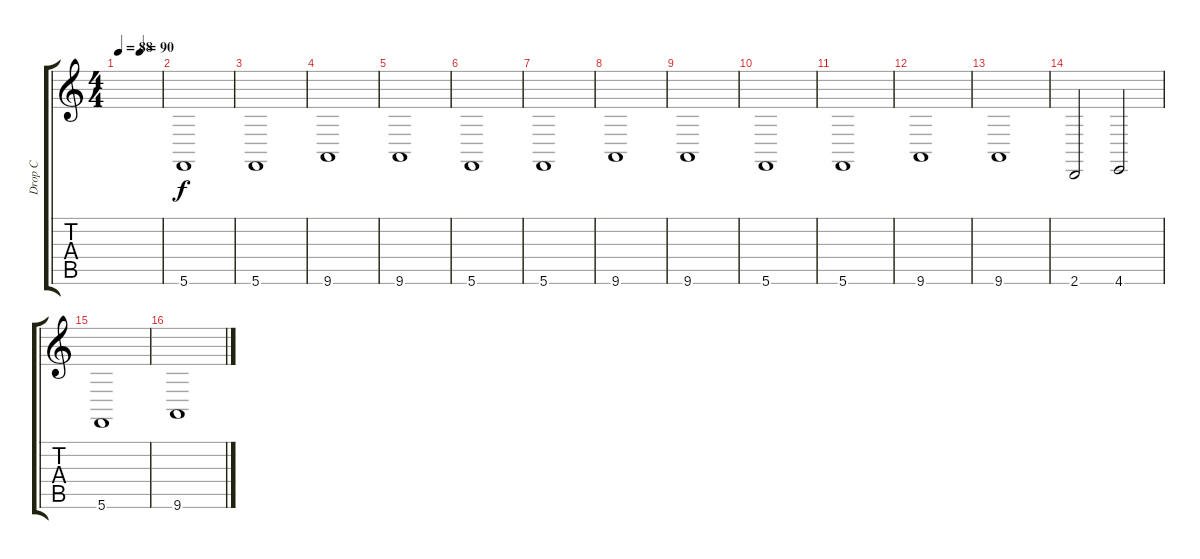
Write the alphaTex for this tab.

\track ("Drop C" "Drop C") {instrument acousticgrandpiano}
\staff {score tabs}
\tuning (D4 A3 F3 C3 G2 C2) {hide}
\ts (4 4)
\tempo 88
\tempo (90 0.5)
\clef g2
\ks c
|
5.6.1{volume 9 instrument electricbassfinger} |
5.6.1 |
9.6.1 |
9.6.1 |
5.6.1 |
5.6.1 |
9.6.1 |
9.6.1 |
5.6.1 |
5.6.1 |
9.6.1 |
9.6.1 |
2.6.2 4.6.2 |
5.6.1 |
9.6.1
